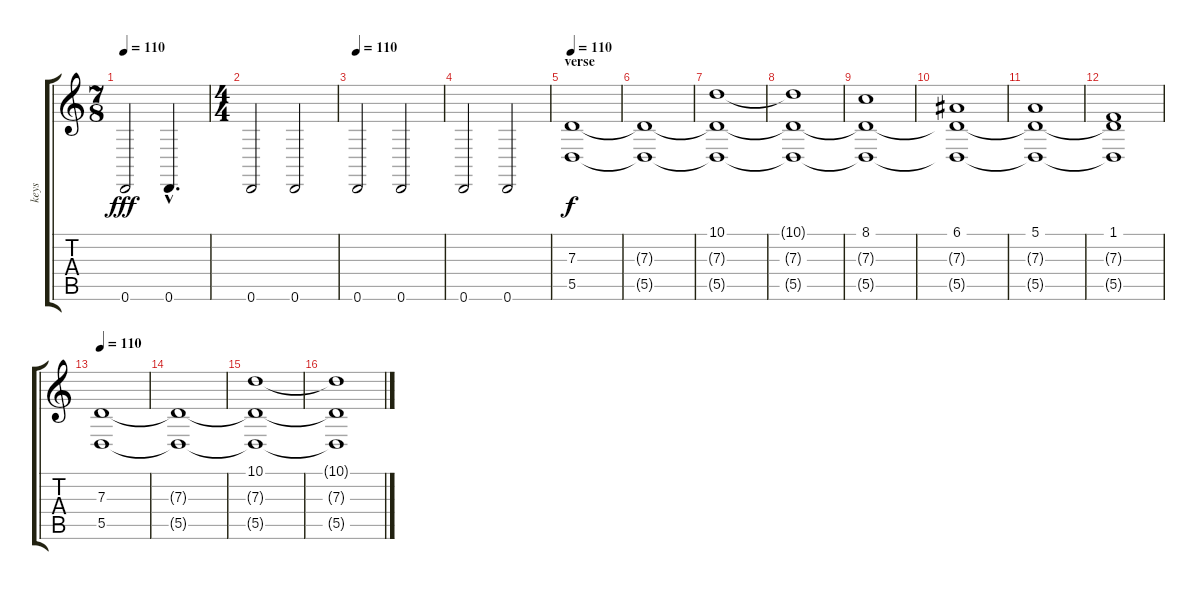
\track ("keys" "keys") {instrument stringensemble1}
\staff {score tabs}
\tuning (E4 B3 G3 D3 A2 D2) {hide}
\ts (7 8)
\tempo 110
\clef g2
\ks c
0.6.2{dy fff} 0.6{hac}.4{d} |
\ts (4 4)
0.6.2 0.6.2 |
\tempo 110
0.6.2 0.6.2 |
0.6.2 0.6.2 |
\section ("" "verse")
\tempo 110
(7.3 5.5).1{dy f} |
(7.3{t} 5.5{t}).1 |
(10.1 7.3{t} 5.5{t}).1 |
(10.1{t} 7.3{t} 5.5{t}).1 |
(8.1 7.3{t} 5.5{t}).1 |
(6.1 7.3{t} 5.5{t}).1 |
(5.1 7.3{t} 5.5{t}).1 |
(1.1 7.3{t} 5.5{t}).1 |
\tempo 110
(7.3 5.5).1 |
(7.3{t} 5.5{t}).1 |
(10.1 7.3{t} 5.5{t}).1 |
(10.1{t} 7.3{t} 5.5{t}).1
